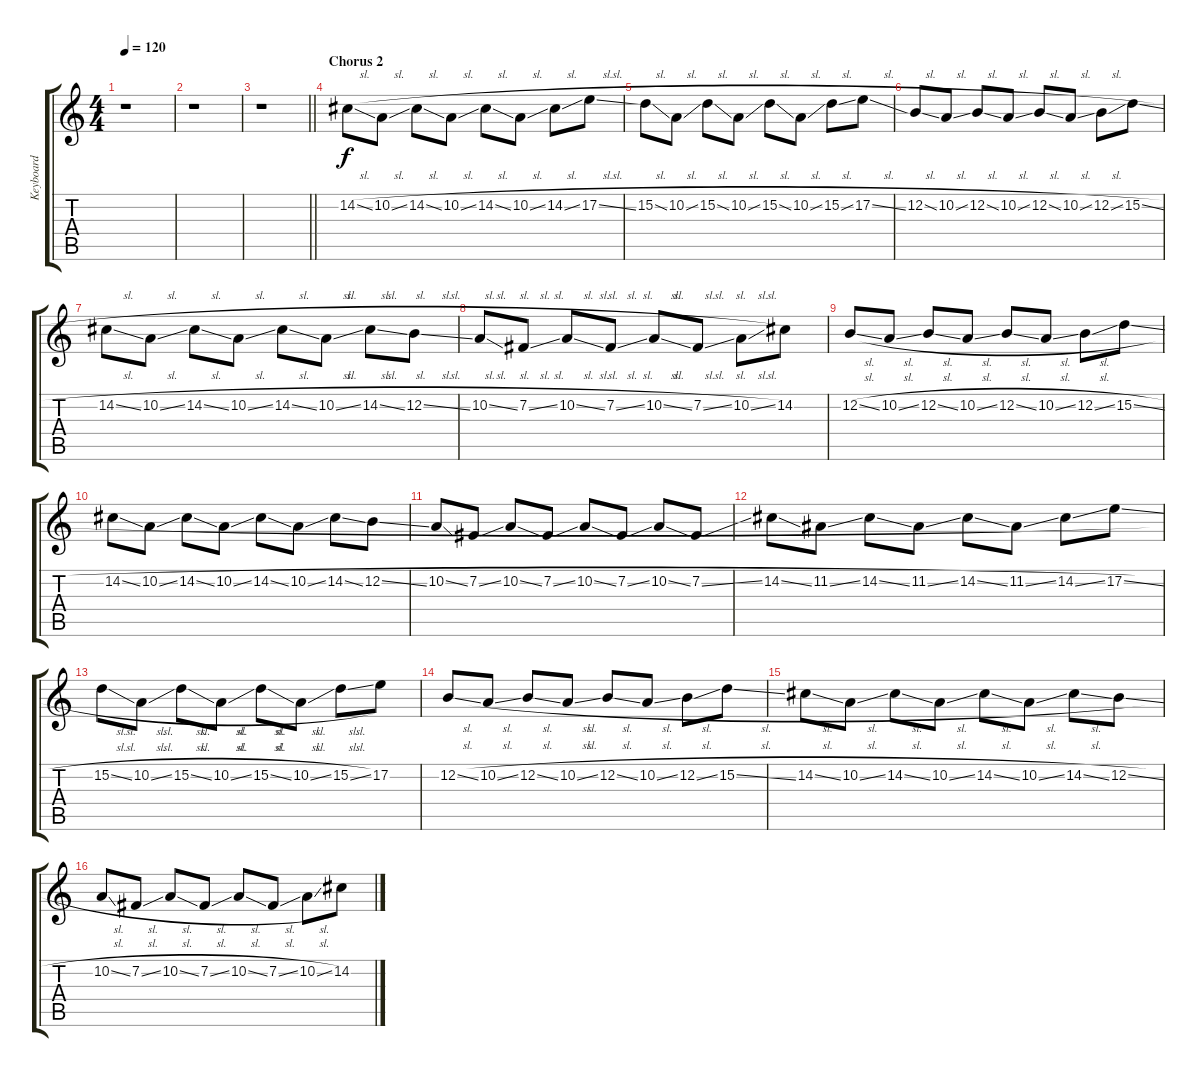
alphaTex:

\track ("Keyboard" "Keyboard") {instrument churchorgan}
\staff {score tabs}
\tuning (E4 B3 G3 D3 A2 E2) {hide}
\ts (4 4)
\tempo 120
\clef g2
\ks c
r.1{dy f} |
r.1 |
\barLineRight lightlight
r.1 |
\section ("" "Chorus 2")
14.2{sl}.8 10.2{sl}.8 14.2{sl}.8 10.2{sl}.8 14.2{sl}.8 10.2{sl}.8 14.2{sl}.8 17.2{sl}.8 |
15.2{sl}.8 10.2{sl}.8 15.2{sl}.8 10.2{sl}.8 15.2{sl}.8 10.2{sl}.8 15.2{sl}.8 17.2{sl}.8 |
12.2{sl}.8 10.2{sl}.8 12.2{sl}.8 10.2{sl}.8 12.2{sl}.8 10.2{sl}.8 12.2{sl}.8 15.2{sl}.8 |
14.2{sl}.8 10.2{sl}.8 14.2{sl}.8 10.2{sl}.8 14.2{sl}.8 10.2{sl}.8 14.2{sl}.8 12.2{sl}.8 |
10.2{sl}.8 7.2{sl}.8 10.2{sl}.8 7.2{sl}.8 10.2{sl}.8 7.2{sl}.8 10.2{sl}.8 14.2.8 |
12.2{sl}.8 10.2{sl}.8 12.2{sl}.8 10.2{sl}.8 12.2{sl}.8 10.2{sl}.8 12.2{sl}.8 15.2{sl}.8 |
14.2{sl}.8 10.2{sl}.8 14.2{sl}.8 10.2{sl}.8 14.2{sl}.8 10.2{sl}.8 14.2{sl}.8 12.2{sl}.8 |
10.2{sl}.8 7.2{sl}.8 10.2{sl}.8 7.2{sl}.8 10.2{sl}.8 7.2{sl}.8 10.2{sl}.8 7.2{sl}.8 |
14.2{sl}.8 11.2{sl}.8 14.2{sl}.8 11.2{sl}.8 14.2{sl}.8 11.2{sl}.8 14.2{sl}.8 17.2{sl}.8 |
15.2{sl}.8 10.2{sl}.8 15.2{sl}.8 10.2{sl}.8 15.2{sl}.8 10.2{sl}.8 15.2{sl}.8 17.2.8 |
12.2{sl}.8 10.2{sl}.8 12.2{sl}.8 10.2{sl}.8 12.2{sl}.8 10.2{sl}.8 12.2{sl}.8 15.2{sl}.8 |
14.2{sl}.8 10.2{sl}.8 14.2{sl}.8 10.2{sl}.8 14.2{sl}.8 10.2{sl}.8 14.2{sl}.8 12.2{sl}.8 |
10.2{sl}.8 7.2{sl}.8 10.2{sl}.8 7.2{sl}.8 10.2{sl}.8 7.2{sl}.8 10.2{sl}.8 14.2{sl}.8
